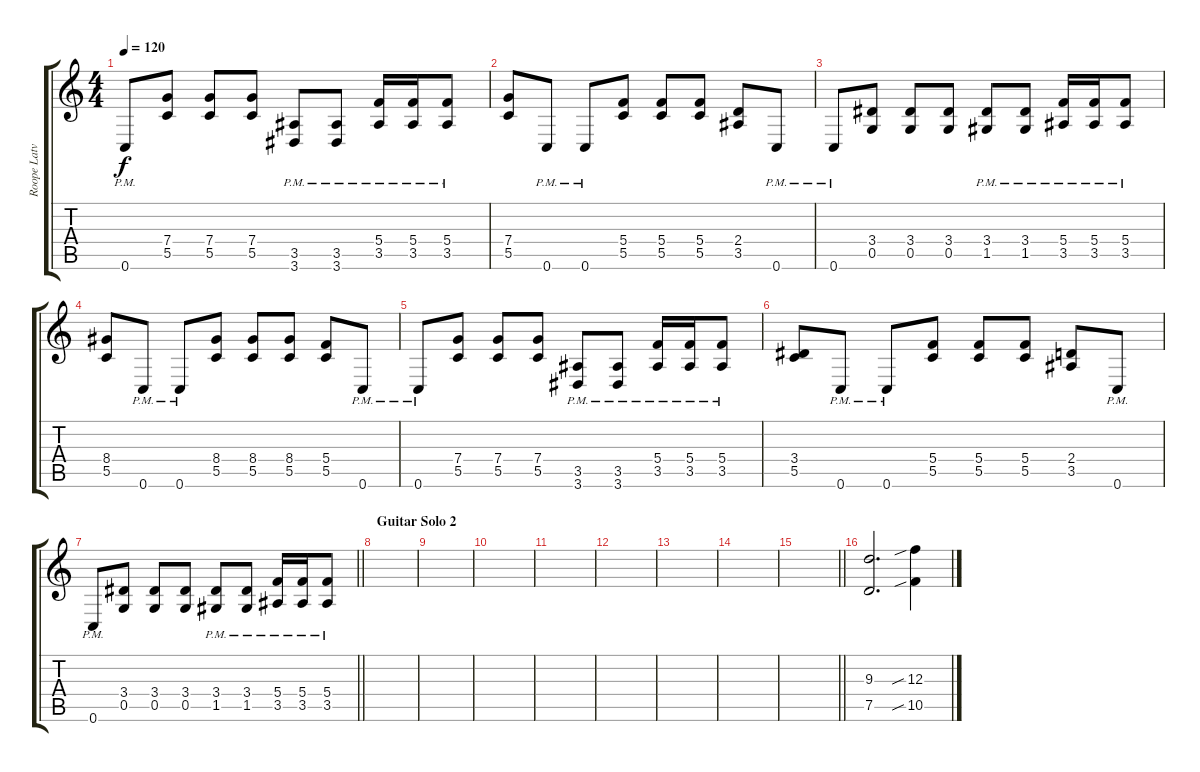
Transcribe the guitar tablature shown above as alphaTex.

\track ("Roope Latvala - Rhythm Guitar" "Roope Latv") {instrument distortionguitar}
\staff {score tabs}
\tuning (D4 A3 F3 C3 G2 C2) {hide}
\ts (4 4)
\tempo 120
\clef g2
\ks c
0.6{pm}.8{dy f} (7.4 5.5).8 (7.4 5.5).8 (7.4 5.5).8 (3.5{pm} 3.6{pm}).8 (3.5{pm} 3.6{pm}).8 (5.4{pm} 3.5{pm}).16 (5.4{pm} 3.5{pm}).16 (5.4{pm} 3.5{pm}).8 |
(7.4 5.5).8 0.6{pm}.8 0.6{pm}.8 (5.4 5.5).8 (5.4 5.5).8 (5.4 5.5).8 (2.4 3.5).8 0.6{pm}.8 |
0.6{pm}.8 (3.4 0.5).8 (3.4 0.5).8 (3.4 0.5).8 (3.4{pm} 1.5{pm}).8 (3.4{pm} 1.5{pm}).8 (5.4{pm} 3.5{pm}).16 (5.4{pm} 3.5{pm}).16 (5.4{pm} 3.5{pm}).8 |
(8.4 5.5).8 0.6{pm}.8 0.6{pm}.8 (8.4 5.5).8 (8.4 5.5).8 (8.4 5.5).8 (5.4 5.5).8 0.6{pm}.8 |
0.6{pm}.8 (7.4 5.5).8 (7.4 5.5).8 (7.4 5.5).8 (3.5{pm} 3.6{pm}).8 (3.5{pm} 3.6{pm}).8 (5.4{pm} 3.5{pm}).16 (5.4{pm} 3.5{pm}).16 (5.4{pm} 3.5{pm}).8 |
(3.4 5.5).8 0.6{pm}.8 0.6{pm}.8 (5.4 5.5).8 (5.4 5.5).8 (5.4 5.5).8 (2.4 3.5).8 0.6{pm}.8 |
\barLineRight lightlight
0.6{pm}.8 (3.4 0.5).8 (3.4 0.5).8 (3.4 0.5).8 (3.4{pm} 1.5{pm}).8 (3.4{pm} 1.5{pm}).8 (5.4{pm} 3.5{pm}).16 (5.4{pm} 3.5{pm}).16 (5.4{pm} 3.5{pm}).8 |
\section ("" "Guitar Solo 2")
|
|
|
|
|
|
|
\barLineRight lightlight
|
(9.3 7.5).2{d} (12.3{sib} 10.5{sib}).4
